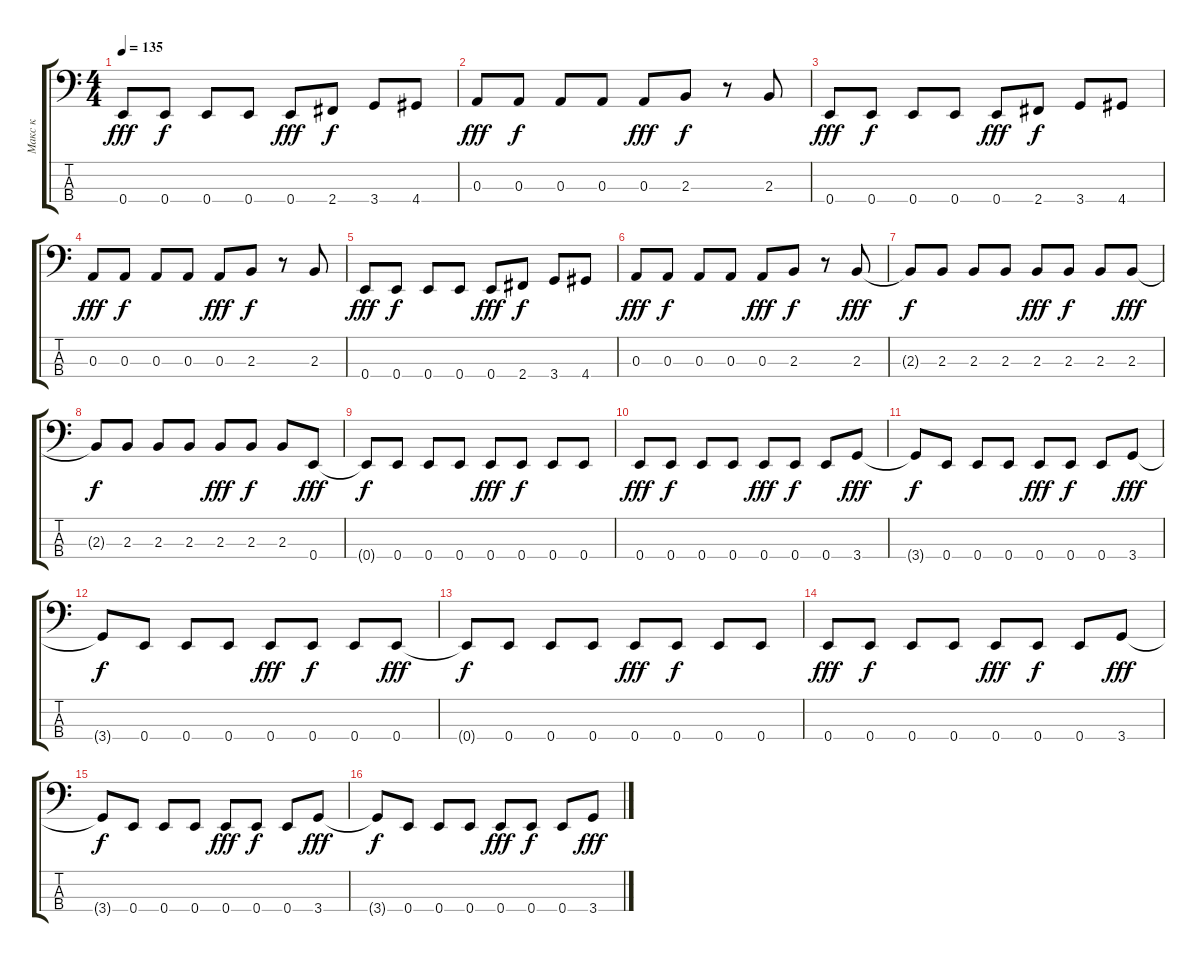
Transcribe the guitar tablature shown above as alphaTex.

\track ("Макс к" "Макс к") {instrument electricbassfinger}
\staff {score tabs}
\tuning (G2 D2 A1 E1) {hide}
\ts (4 4)
\tempo 135
\clef f4
\ks c
0.4.8{dy fff} 0.4.8{dy f} 0.4.8 0.4.8 0.4.8{dy fff} 2.4.8{dy f} 3.4.8 4.4.8 |
0.3.8{dy fff} 0.3.8{dy f} 0.3.8 0.3.8 0.3.8{dy fff} 2.3.8{dy f} r.8 2.3.8 |
0.4.8{dy fff} 0.4.8{dy f} 0.4.8 0.4.8 0.4.8{dy fff} 2.4.8{dy f} 3.4.8 4.4.8 |
0.3.8{dy fff} 0.3.8{dy f} 0.3.8 0.3.8 0.3.8{dy fff} 2.3.8{dy f} r.8 2.3.8 |
0.4.8{dy fff} 0.4.8{dy f} 0.4.8 0.4.8 0.4.8{dy fff} 2.4.8{dy f} 3.4.8 4.4.8 |
0.3.8{dy fff} 0.3.8{dy f} 0.3.8 0.3.8 0.3.8{dy fff} 2.3.8{dy f} r.8 2.3.8{dy fff} |
2.3{t}.8{dy f} 2.3.8 2.3.8 2.3.8 2.3.8{dy fff} 2.3.8{dy f} 2.3.8 2.3.8{dy fff} |
2.3{t}.8{dy f} 2.3.8 2.3.8 2.3.8 2.3.8{dy fff} 2.3.8{dy f} 2.3.8 0.4.8{dy fff} |
0.4{t}.8{dy f} 0.4.8 0.4.8 0.4.8 0.4.8{dy fff} 0.4.8{dy f} 0.4.8 0.4.8 |
0.4.8{dy fff} 0.4.8{dy f} 0.4.8 0.4.8 0.4.8{dy fff} 0.4.8{dy f} 0.4.8 3.4.8{dy fff} |
3.4{t}.8{dy f} 0.4.8 0.4.8 0.4.8 0.4.8{dy fff} 0.4.8{dy f} 0.4.8 3.4.8{dy fff} |
3.4{t}.8{dy f} 0.4.8 0.4.8 0.4.8 0.4.8{dy fff} 0.4.8{dy f} 0.4.8 0.4.8{dy fff} |
0.4{t}.8{dy f} 0.4.8 0.4.8 0.4.8 0.4.8{dy fff} 0.4.8{dy f} 0.4.8 0.4.8 |
0.4.8{dy fff} 0.4.8{dy f} 0.4.8 0.4.8 0.4.8{dy fff} 0.4.8{dy f} 0.4.8 3.4.8{dy fff} |
3.4{t}.8{dy f} 0.4.8 0.4.8 0.4.8 0.4.8{dy fff} 0.4.8{dy f} 0.4.8 3.4.8{dy fff} |
3.4{t}.8{dy f} 0.4.8 0.4.8 0.4.8 0.4.8{dy fff} 0.4.8{dy f} 0.4.8 3.4.8{dy fff}
